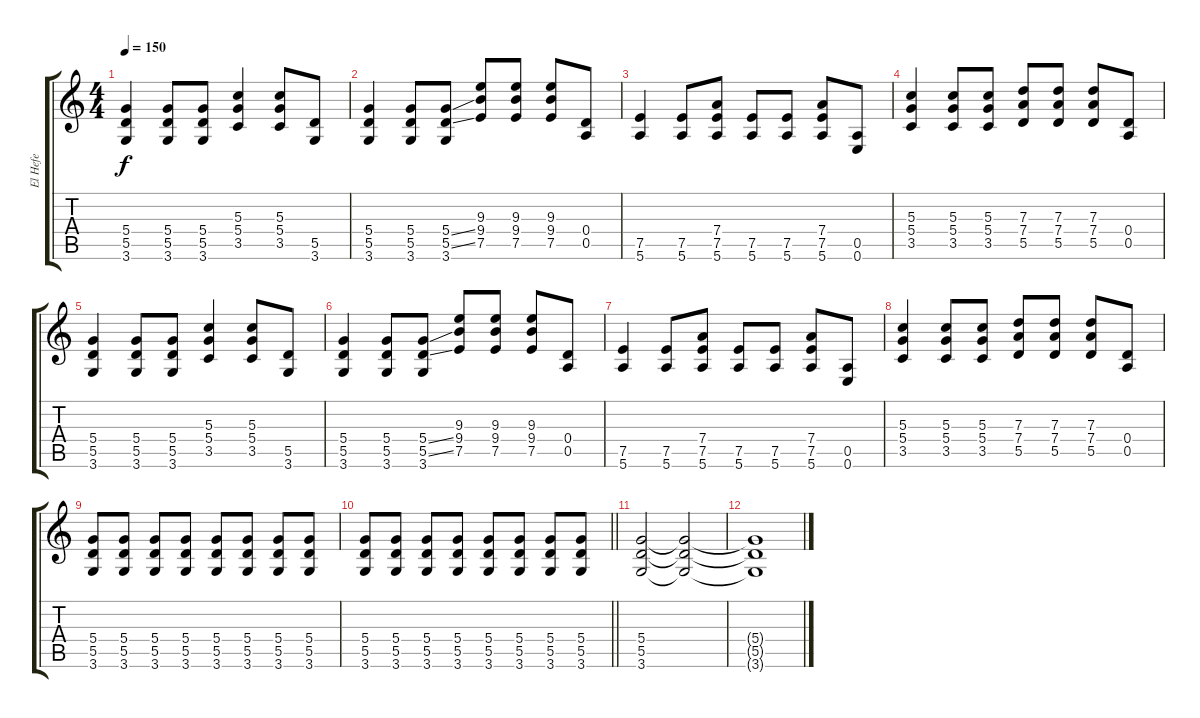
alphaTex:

\track ("El Hefe" "El Hefe") {instrument distortionguitar}
\staff {score tabs}
\tuning (E4 B3 G3 D3 A2 E2) {hide}
\ts (4 4)
\tempo 150
\clef g2
\ks c
(5.4 5.5 3.6).4{dy f} (5.4 5.5 3.6).8 (5.4 5.5 3.6).8 (5.3 5.4 3.5).4 (5.3 5.4 3.5).8 (5.5 3.6).8 |
(5.4 5.5 3.6).4 (5.4 5.5 3.6).8 (5.4{ss} 5.5{ss} 3.6).8 (9.3 9.4 7.5).8 (9.3 9.4 7.5).8 (9.3 9.4 7.5).8 (0.4 0.5).8 |
(7.5 5.6).4 (7.5 5.6).8 (7.4 7.5 5.6).8 (7.5 5.6).8 (7.5 5.6).8 (7.4 7.5 5.6).8 (0.5 0.6).8 |
(5.3 5.4 3.5).4 (5.3 5.4 3.5).8 (5.3 5.4 3.5).8 (7.3 7.4 5.5).8 (7.3 7.4 5.5).8 (7.3 7.4 5.5).8 (0.4 0.5).8 |
(5.4 5.5 3.6).4 (5.4 5.5 3.6).8 (5.4 5.5 3.6).8 (5.3 5.4 3.5).4 (5.3 5.4 3.5).8 (5.5 3.6).8 |
(5.4 5.5 3.6).4 (5.4 5.5 3.6).8 (5.4{ss} 5.5{ss} 3.6).8 (9.3 9.4 7.5).8 (9.3 9.4 7.5).8 (9.3 9.4 7.5).8 (0.4 0.5).8 |
(7.5 5.6).4 (7.5 5.6).8 (7.4 7.5 5.6).8 (7.5 5.6).8 (7.5 5.6).8 (7.4 7.5 5.6).8 (0.5 0.6).8 |
(5.3 5.4 3.5).4 (5.3 5.4 3.5).8 (5.3 5.4 3.5).8 (7.3 7.4 5.5).8 (7.3 7.4 5.5).8 (7.3 7.4 5.5).8 (0.4 0.5).8 |
(5.4 5.5 3.6).8 (5.4 5.5 3.6).8 (5.4 5.5 3.6).8 (5.4 5.5 3.6).8 (5.4 5.5 3.6).8 (5.4 5.5 3.6).8 (5.4 5.5 3.6).8 (5.4 5.5 3.6).8 |
\barLineRight lightlight
(5.4 5.5 3.6).8 (5.4 5.5 3.6).8 (5.4 5.5 3.6).8 (5.4 5.5 3.6).8 (5.4 5.5 3.6).8 (5.4 5.5 3.6).8 (5.4 5.5 3.6).8 (5.4 5.5 3.6).8 |
\section ("" "")
(5.4 5.5 3.6).2 (5.4{t} 5.5{t} 3.6{t}).2{volume 0} |
(5.4{t} 5.5{t} 3.6{t}).1
